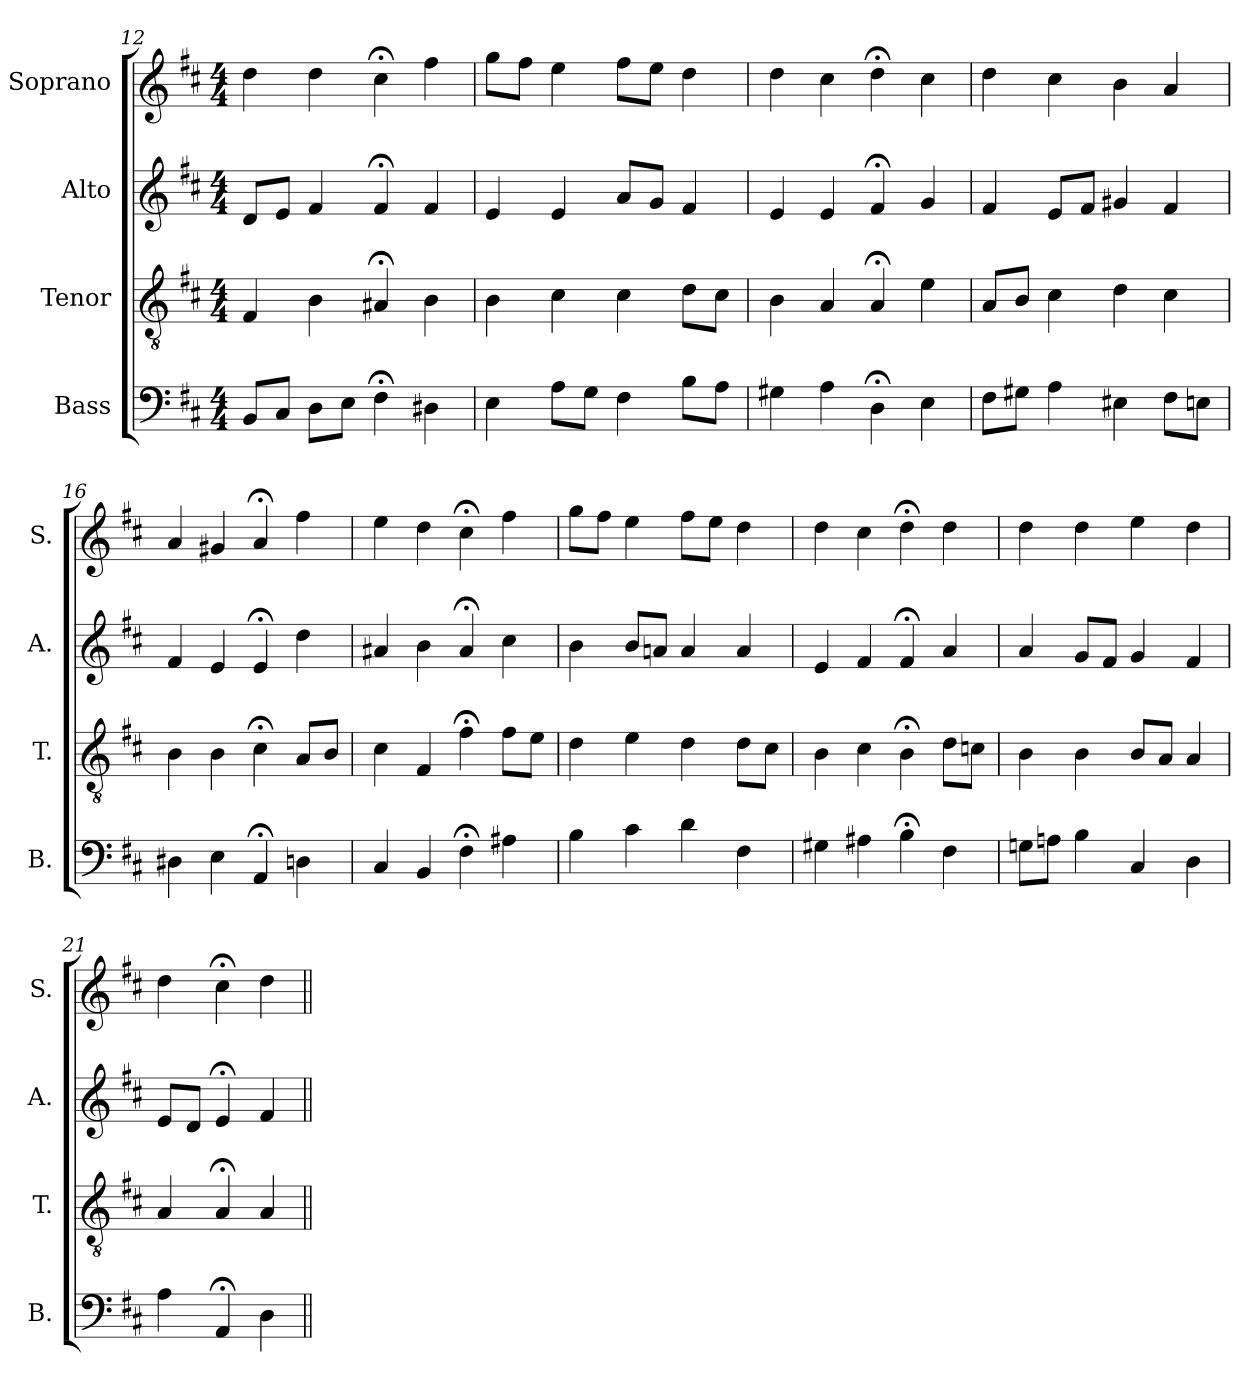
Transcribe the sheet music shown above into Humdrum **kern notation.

**kern	**kern	**kern	**kern
*part4	*part3	*part2	*part1
*staff4	*staff3	*staff2	*staff1
*I"Bass	*I"Tenor	*I"Alto	*I"Soprano
*I'B.	*I'T.	*I'A.	*I'S.
*clefF4	*clefGv2	*clefG2	*clefG2
*	*ITrd7c12	*	*
*k[f#c#]	*k[f#c#]	*k[f#c#]	*k[f#c#]
*D:	*D:	*D:	*D:
*M4/4	*M4/4	*M4/4	*M4/4
=12	=12	=12	=12
8BB/L	4FF#/	8d/L	4dd\
8C#/J	.	8e/J	.
8D\L	4BB\	4f#/	4dd\
8E\J	.	.	.
4F#;<\	4AA#X;</	4f#;</	4cc#;<\
4D#X\	4BB\	4f#/	4ff#\
=13	=13	=13	=13
4E\	4BB\	4e/	8gg\L
.	.	.	8ff#\J
8A\L	4C#\	4e/	4ee\
8G\J	.	.	.
4F#\	4C#\	8a/L	8ff#\L
.	.	8g/J	8ee\J
8B\L	8D\L	4f#/	4dd\
8A\J	8C#\J	.	.
=14	=14	=14	=14
4G#X\	4BB\	4e/	4dd\
4A\	4AA/	4e/	4cc#\
4D;<\	4AA;</	4f#;</	4dd;<\
4E\	4E\	4g/	4cc#\
!!LO:LB:g=z
=15	=15	=15	=15
8F#\L	8AA/L	4f#/	4dd\
8G#X\J	8BB/J	.	.
4A\	4C#\	8e/L	4cc#\
.	.	8f#/J	.
4E#X\	4D\	4g#X/	4b\
8F#\L	4C#\	4f#/	4a/
8En\J	.	.	.
=16	=16	=16	=16
4D#X\	4BB\	4f#/	4a/
4E\	4BB\	4e/	4g#X/
4AA;</	4C#;<\	4e;</	4a;</
4Dn\	8AA/L	4dd\	4ff#\
.	8BB/J	.	.
=17	=17	=17	=17
4C#/	4C#\	4a#X/	4ee\
4BB/	4FF#/	4b\	4dd\
4F#;<\	4F#;<\	4a#;</	4cc#;<\
4A#X\	8F#\L	4cc#\	4ff#\
.	8E\J	.	.
!!LO:LB:g=z
=18	=18	=18	=18
4B\	4D\	4b\	8gg\L
.	.	.	8ff#\J
4c#\	4E\	8b/L	4ee\
.	.	8an/J	.
4d\	4D\	4a/	8ff#\L
.	.	.	8ee\J
4F#\	8D\L	4a/	4dd\
.	8C#\J	.	.
=19	=19	=19	=19
4G#X\	4BB\	4e/	4dd\
4A#X\	4C#\	4f#/	4cc#\
4B;<\	4BB;<\	4f#;</	4dd;<\
4F#\	8D\L	4a/	4dd\
.	8Cn\J	.	.
=20	=20	=20	=20
8Gn\L	4BB\	4a/	4dd\
8An\J	.	.	.
4B\	4BB\	8g/L	4dd\
.	.	8f#/J	.
4C#/	8BB/L	4g/	4ee\
.	8AA/J	.	.
4D\	4AA/	4f#/	4dd\
=21	=21	=21	=21
4A\	4AA/	8e/L	4dd\
.	.	8d/J	.
4AA;</	4AA;</	4e;</	4cc#;<\
4D\	4AA/	4f#/	4dd\
=||	=||	=||	=||
*-	*-	*-	*-
